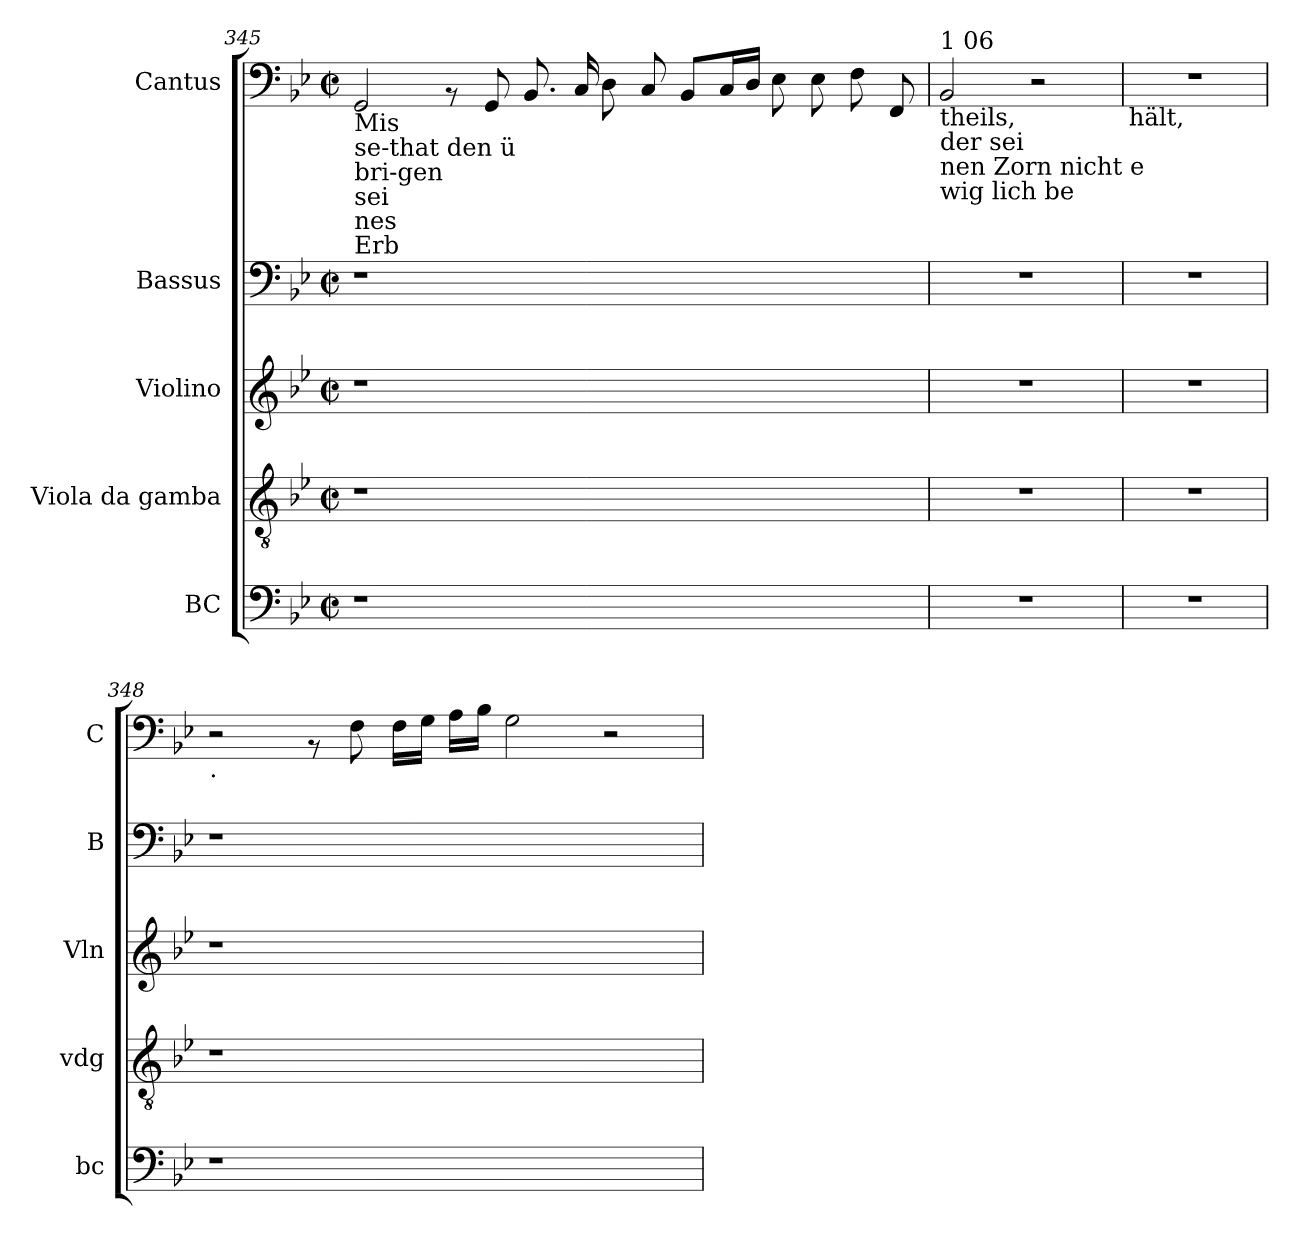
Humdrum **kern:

**kern	**kern	**kern	**kern	**kern
*part5	*part4	*part3	*part2	*part1
*staff5	*staff4	*staff3	*staff2	*staff1
*I"BC	*I"Viola da gamba	*I"Violino	*I"Bassus	*I"Cantus
*I'bc	*I'vdg	*I'Vln	*I'B	*I'C
*clefF4	*clefGv2	*clefG2	*clefF4	*clefF4
*k[b-e-]	*k[b-e-]	*k[b-e-]	*k[b-e-]	*k[b-e-]
*B-:	*B-:	*B-:	*B-:	*B-:
*M2/2	*M2/2	*M2/2	*M2/2	*M2/2
*met(c|)	*met(c|)	*met(c|)	*met(c|)	*met(c|)
=345	=345	=345	=345	=345
!	!	!	!	!LO:TX:b:t=Mis
!	!	!	!	!LO:TX:b:t=se-that den ü
!	!	!	!	!LO:TX:b:t=bri-gen
!	!	!	!	!LO:TX:b:t=sei
!	!	!	!	!LO:TX:b:t=nes
!	!	!	!	!LO:TX:b:t=Erb
1r	1r	1r	1r	2GG/
.	.	.	.	8rAA
.	.	.	.	8GG/
.	.	.	.	8.BB-/
.	.	.	.	16C/
1ryy	1ryy	1ryy	1ryy	8D\
.	.	.	.	8C/
.	.	.	.	8BB-/L
.	.	.	.	16C/L
.	.	.	.	16D/JJ
.	.	.	.	8E-\
.	.	.	.	8E-\
.	.	.	.	8F\
.	.	.	.	8FF/
!!LO:LB:g=z
=346	=346	=346	=346	=346
!	!	!	!	!LO:TX:a:t=1 06
!	!	!	!	!LO:TX:b:t=theils,
!	!	!	!	!LO:TX:b:t=der sei
!	!	!	!	!LO:TX:b:t=nen Zorn nicht e
!	!	!	!	!LO:TX:b:t=wig lich be
1r	1r	1r	1r	2BB-/
.	.	.	.	2r
=347	=347	=347	=347	=347
!	!	!	!	!LO:TX:b:t=hält,
1r	1r	1r	1r	1r
=348	=348	=348	=348	=348
!	!	!	!	!LO:TX:b:t=.
1r	1r	1r	1r	2r
.	.	.	.	8rAA
.	.	.	.	8F\
.	.	.	.	16F\LL
.	.	.	.	16G\JJ
.	.	.	.	16A\LL
.	.	.	.	16B-\JJ
1ryy	1ryy	1ryy	1ryy	2G\
.	.	.	.	2r
=	=	=	=	=
*-	*-	*-	*-	*-
